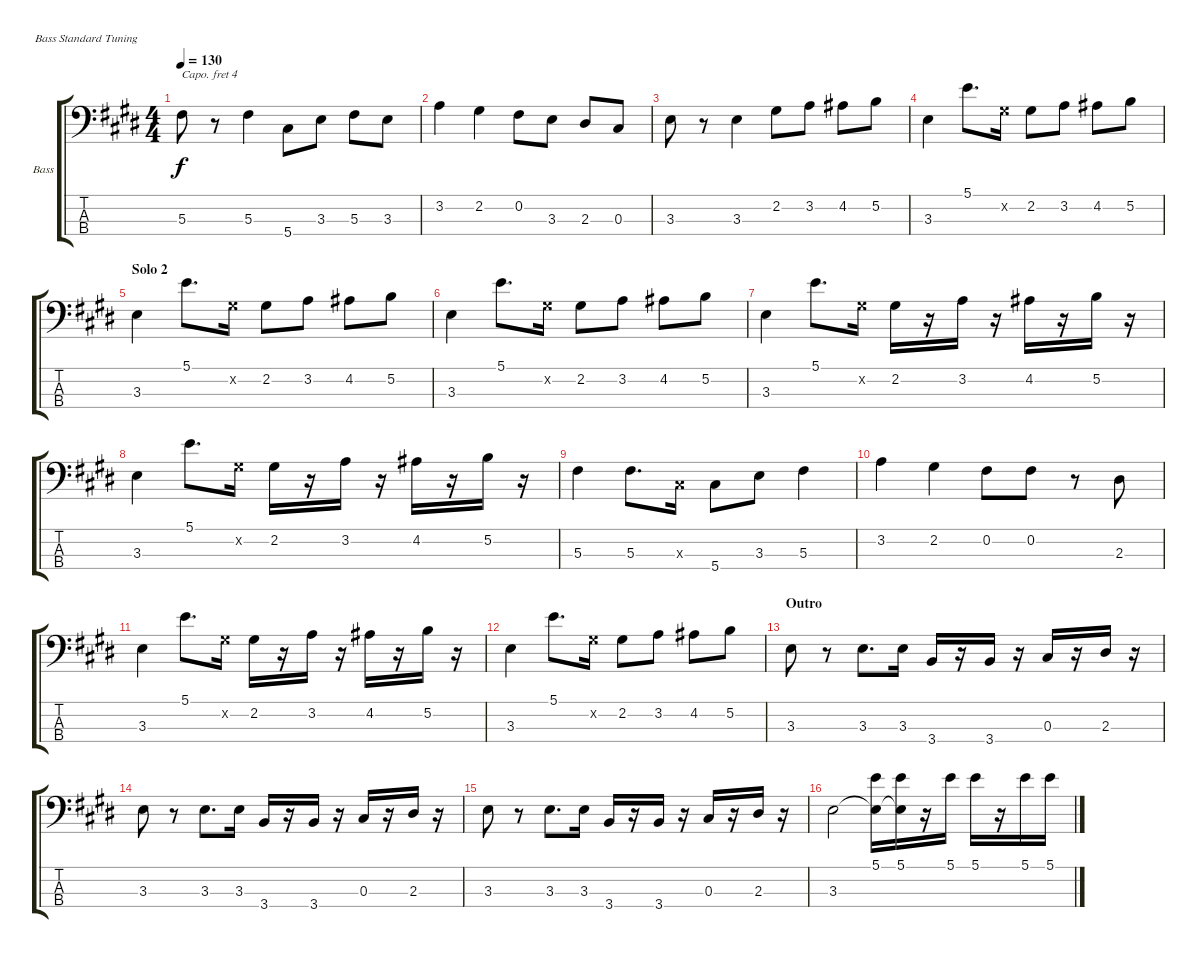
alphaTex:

\defaultSystemsLayout 4
\bracketExtendMode groupsimilarinstruments
\firstSystemTrackNameOrientation horizontal
\otherSystemsTrackNameOrientation horizontal
\chordDiagramsInScore
\track ("Bass" "Bass") {instrument electricbassfinger}
\staff {score tabs}
\capo 4
\tuning (G2 D2 A1 E1)
\ts (4 4)
\tempo 130
\clef f4
\scale
0.242326
\ks e
5.3.8{dy f} r.8 5.3.4 5.4.8 3.3.8 5.3.8 3.3.8 |
\scale
0.226171 3.2.4 2.2.4 0.2.8 3.3.8 2.3.8 0.3.8 |
\scale
0.263328 3.3.8 r.8 3.3.4 2.2.8 3.2.8 4.2.8 5.2.8 |
\scale
0.268174 3.3.4 5.1.8{d} 2.2{x}.16 2.2.8 3.2.8 4.2.8 5.2.8 |
\section ("" "Solo 2")
\scale
0.186517 3.3.4 5.1.8{d} 2.2{x}.16 2.2.8 3.2.8 4.2.8 5.2.8 |
\scale
0.186517 3.3.4 5.1.8{d} 2.2{x}.16 2.2.8 3.2.8 4.2.8 5.2.8 |
\scale
0.313483 3.3.4 5.1.8{d} 2.2{x}.16 2.2.16 r.16 3.2.16 r.16 4.2.16 r.16 5.2.16 r.16 |
\scale
0.313483 3.3.4 5.1.8{d} 2.2{x}.16 2.2.16 r.16 3.2.16 r.16 4.2.16 r.16 5.2.16 r.16 |
\scale
0.210526 5.3.4 5.3.8{d} 0.3{x}.16 5.4.8 3.3.8 5.3.4 |
\scale
0.188934 3.2.4 2.2.4 0.2.8 0.2.8 r.8 2.3.8 |
\scale
0.376518 3.3.4 5.1.8{d} 2.2{x}.16 2.2.16 r.16 3.2.16 r.16 4.2.16 r.16 5.2.16 r.16 |
\scale
0.224022 3.3.4 5.1.8{d} 2.2{x}.16 2.2.8 3.2.8 4.2.8 5.2.8 |
\section ("" "Outro")
\scale
0.261406 3.3.8 r.8 3.3.8{d} 3.3.16 3.4.16 r.16 3.4.16 r.16 0.3.16 r.16 2.3.16 r.16 |
\scale
0.261406 3.3.8 r.8 3.3.8{d} 3.3.16 3.4.16 r.16 3.4.16 r.16 0.3.16 r.16 2.3.16 r.16 |
\scale
0.261406 3.3.8 r.8 3.3.8{d} 3.3.16 3.4.16 r.16 3.4.16 r.16 0.3.16 r.16 2.3.16 r.16 |
\scale
0.215783 3.3.2 (5.1 3.3{t}).16 (5.1 3.3{t}).16 r.16 5.1.16 5.1.16 r.16 5.1.16 5.1.16
